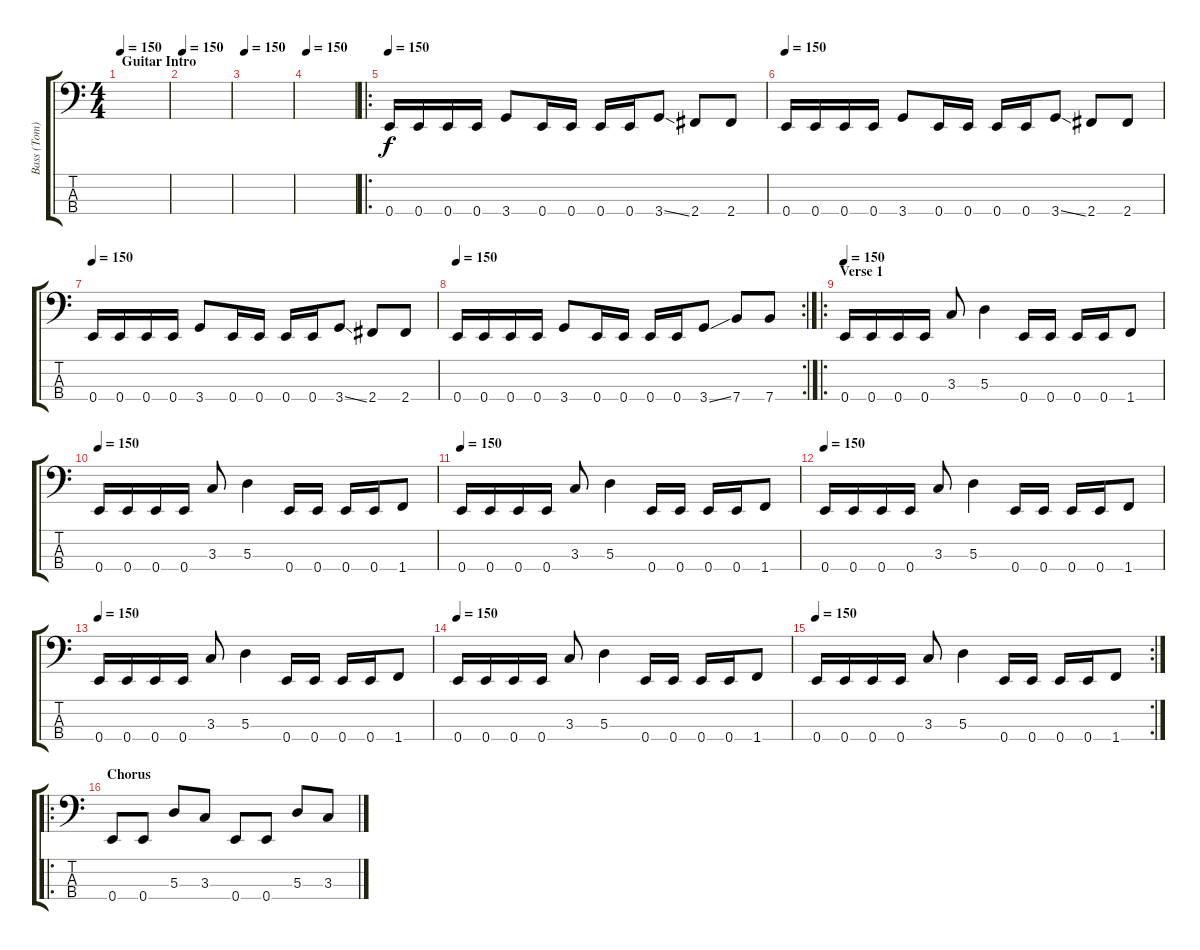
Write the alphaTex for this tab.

\track ("Bass (Tom)" "Bass (Tom)") {instrument electricbasspick}
\staff {score tabs}
\tuning (G2 D2 A1 E1) {hide}
\ts (4 4)
\section ("" "Guitar Intro")
\tempo 150
\clef f4
\ks c
|
\tempo 150
|
\tempo 150
|
\tempo 150
|
\ro
\tempo 150
0.4.16 0.4.16 0.4.16 0.4.16 3.4.8 0.4.16 0.4.16 0.4.16 0.4.16 3.4{ss}.8 2.4.8 2.4.8 |
\tempo 150
0.4.16 0.4.16 0.4.16 0.4.16 3.4.8 0.4.16 0.4.16 0.4.16 0.4.16 3.4{ss}.8 2.4.8 2.4.8 |
\tempo 150
0.4.16 0.4.16 0.4.16 0.4.16 3.4.8 0.4.16 0.4.16 0.4.16 0.4.16 3.4{ss}.8 2.4.8 2.4.8 |
\rc 2
\tempo 150
0.4.16 0.4.16 0.4.16 0.4.16 3.4.8 0.4.16 0.4.16 0.4.16 0.4.16 3.4{ss}.8 7.4.8 7.4.8 |
\ro
\section ("" "Verse 1")
\tempo 150
0.4.16 0.4.16 0.4.16 0.4.16 3.3.8 5.3.4 0.4.16 0.4.16 0.4.16 0.4.16 1.4.8 |
\tempo 150
0.4.16 0.4.16 0.4.16 0.4.16 3.3.8 5.3.4 0.4.16 0.4.16 0.4.16 0.4.16 1.4.8 |
\tempo 150
0.4.16 0.4.16 0.4.16 0.4.16 3.3.8 5.3.4 0.4.16 0.4.16 0.4.16 0.4.16 1.4.8 |
\tempo 150
0.4.16 0.4.16 0.4.16 0.4.16 3.3.8 5.3.4 0.4.16 0.4.16 0.4.16 0.4.16 1.4.8 |
\tempo 150
0.4.16 0.4.16 0.4.16 0.4.16 3.3.8 5.3.4 0.4.16 0.4.16 0.4.16 0.4.16 1.4.8 |
\tempo 150
0.4.16 0.4.16 0.4.16 0.4.16 3.3.8 5.3.4 0.4.16 0.4.16 0.4.16 0.4.16 1.4.8 |
\rc 2
\tempo 150
0.4.16 0.4.16 0.4.16 0.4.16 3.3.8 5.3.4 0.4.16 0.4.16 0.4.16 0.4.16 1.4.8 |
\ro
\section ("" "Chorus")
0.4.8 0.4.8 5.3.8 3.3.8 0.4.8 0.4.8 5.3.8 3.3.8
